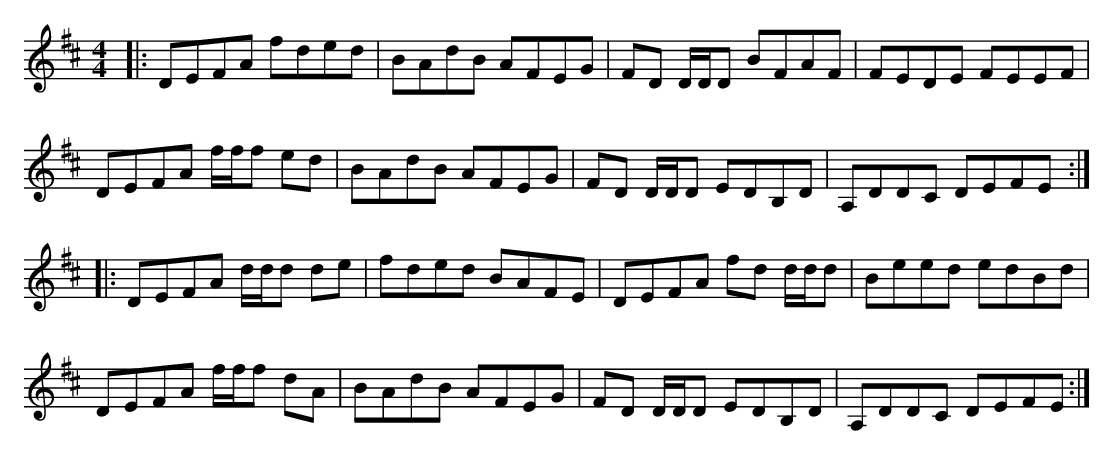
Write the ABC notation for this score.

X:1
M:4/4
K:D
|:DEFA fded|BAdB AFEG|FD D/D/D BFAF|FEDE FEEF|
DEFA f/f/f ed|BAdB AFEG|FD D/D/D EDB,D|A,DDC DEFE:|
|:DEFA d/d/d de|fded BAFE|DEFA fd d/d/d|Beed edBd|
DEFA f/f/f dA|BAdB AFEG|FD D/D/D EDB,D|A,DDC DEFE:|
